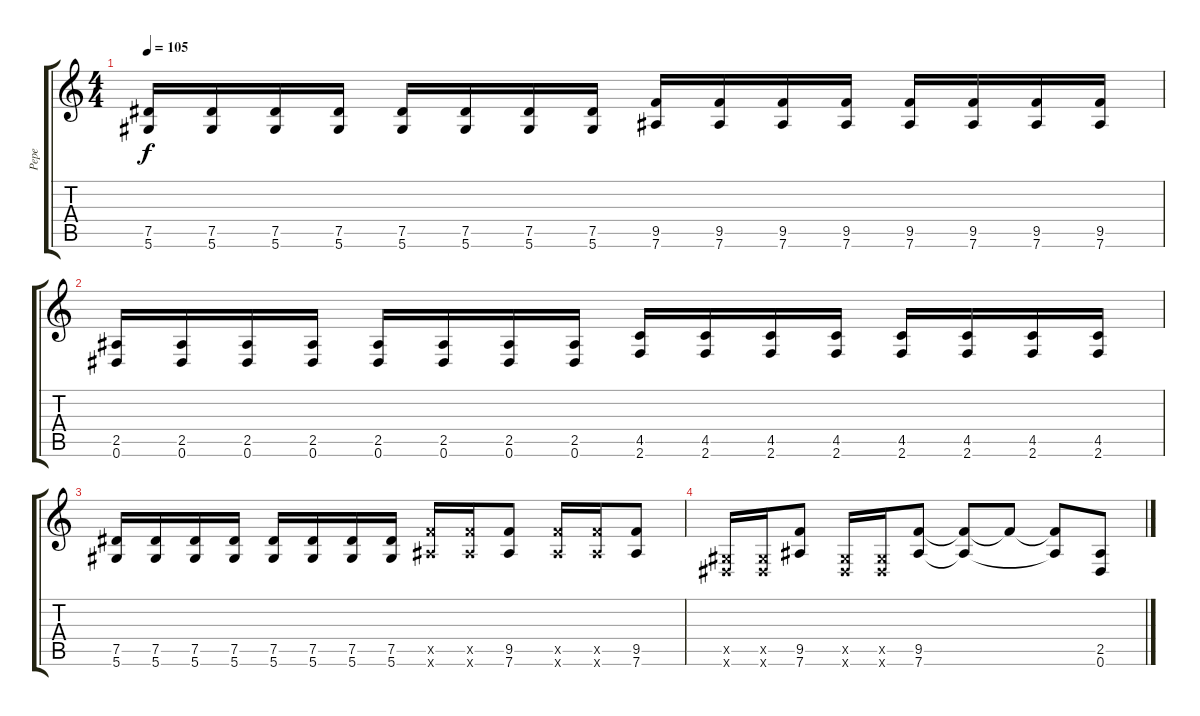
\track ("Pepe" "Pepe") {instrument distortionguitar}
\staff {score tabs}
\tuning (Eb4 Bb3 Gb3 Db3 Ab2 Eb2) {hide}
\ts (4 4)
\tempo 105
\clef g2
\ks c
(7.5 5.6).16{dy f} (7.5 5.6).16 (7.5 5.6).16 (7.5 5.6).16 (7.5 5.6).16 (7.5 5.6).16 (7.5 5.6).16 (7.5 5.6).16 (9.5 7.6).16 (9.5 7.6).16 (9.5 7.6).16 (9.5 7.6).16 (9.5 7.6).16 (9.5 7.6).16 (9.5 7.6).16 (9.5 7.6).16 |
(2.5 0.6).16 (2.5 0.6).16 (2.5 0.6).16 (2.5 0.6).16 (2.5 0.6).16 (2.5 0.6).16 (2.5 0.6).16 (2.5 0.6).16 (4.5 2.6).16 (4.5 2.6).16 (4.5 2.6).16 (4.5 2.6).16 (4.5 2.6).16 (4.5 2.6).16 (4.5 2.6).16 (4.5 2.6).16 |
(7.5 5.6).16 (7.5 5.6).16 (7.5 5.6).16 (7.5 5.6).16 (7.5 5.6).16 (7.5 5.6).16 (7.5 5.6).16 (7.5 5.6).16 (9.5{x} 7.6{x}).16 (9.5{x} 7.6{x}).16 (9.5 7.6).8 (9.5{x} 7.6{x}).16 (9.5{x} 7.6{x}).16 (9.5 7.6).8 |
(0.5{x} 0.6{x}).16 (0.5{x} 0.6{x}).16 (9.5 7.6).8 (0.5{x} 0.6{x}).16 (0.5{x} 0.6{x}).16 (9.5 7.6).8 (9.5{t} 7.6{t}).8 9.5{t}.8 (9.5{t} 7.6{t}).8 (2.5 0.6).8
